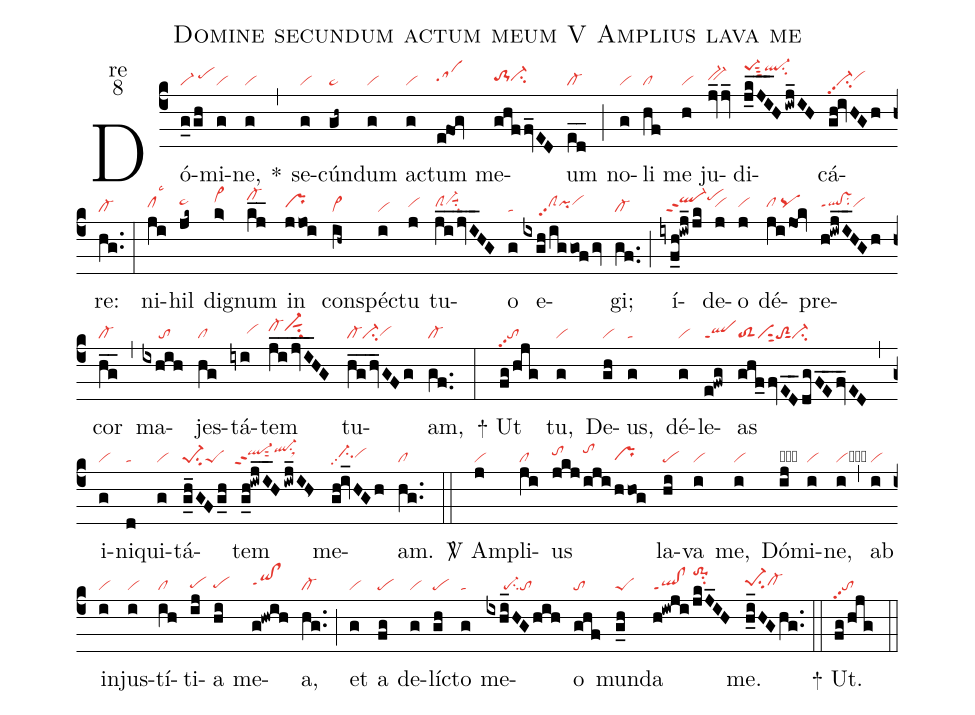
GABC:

name:Domine secundum actum meum V Amplius lava me;
office-part:re;
mode:8;
nabc-lines:1;
%%
(c4) Dó(g_0gh|vi-/pehi)mi(g|vi)ne,(g|vi) <sp>*</sp>(,) se(g|vi)cún(gh~|ta>)dum(g|vi) ac(g|vi)tum(efOg|sahh) me(ghffv_ED|to-1hhci-hh)um(ed__|cl-) (;) no(g|vi)li(hf|cl) me(h|vi) ju(jv_jv_|bv-hh)di(j_k_J_I_Hiwj_IH|pe-1hlsut3ql-hlsu2)cá(gh!ivHGh|vi-pp2su2vihh)re:(hg..|cl-) (:) ni(ji|clhhlsc3)hil(jk~|ta>hi) dig(k>|vi>hj)num(kj__|cl-hk) in(jjoi|prhh) con(ih~|vi>)spéc(i|vi)tu(j|vihh) tu(j_i_/jv_I_HG|clShhvi-hisuu1su2)o(g|ta) e(ixgh/iggof/gv|/////clShhpp2pihhvihi)gi;(gf..|cl-) (;) í(iyf_h!iwj_/jk|//ql-hjppt2pehk)de(j|vihh)o(j|vihh) dé(ji/jOk|clhh/pqhh)pre(h!iwj_I_HGh|qlhh!vshhppt1su2vihh)cor(hg__|cl-) (,) ma(ixhih|/////to)jes(hg|cl)tá(iyi|/////vihh)tem(ji__jv_I_HG|cl-hivi-hisut1su2) tu(h_g_hv_GFg|cl-ci-vihg)am,(gf..|cl-) (:)

<sp>+</sp> Ut(fg/hjg|topp2) tu,(g|vi) De(gh|vi)us,(g|ta) dé(g|vi)le(e!fwg|qlppt1)as(ghf_fvE_D_dgF_E_fv_ED|toS2visut2toS2sut1ci-) (,) i(g|vi)ni(d|ta)qui(g|vi)tá(g_h_GFg_h|pe-1su2peS)tem(g_h!iwj_I_Hiwj_IH>|``ql-hippt2sut2ql-hjsu1sux1) me(gh!iv_HGh|//ci-hhpp2vihh)am.(hg..|cl) (::)

<sp>V/</sp> Am(j|vi)pli(ji|cl)us(jkj/|tohi|iji/|tohj|hhog|prhg) la(hi|pe)va(i|vi) me,(i|vi) Dó(ij|obpehh)mi(i|vi)ne,(i|vicb) (,) ab(i|vi) in(i|vi)jus(i|vi)tí(ih|cl)ti(ij|pehg)a(hi|pehg) me(g!hwih|qihh!clhhppt1)a,(hg..|cl-) (;) et(g|vi) a(fg|pe) de(g|vi)líc(gh|pe)to(g|ta) me(ixhi_HGhih|/////pe-su2to)o(ghf|to) mun(g_h|peS)da(h!iwji/jkJ_IH|ql!clppt1/to-1hlsu2) me.(h_i_HGhg..|pe-1hhsu2cl-hh) (::)

<sp>+</sp> Ut.(fg/hjg|topp2) (::)
